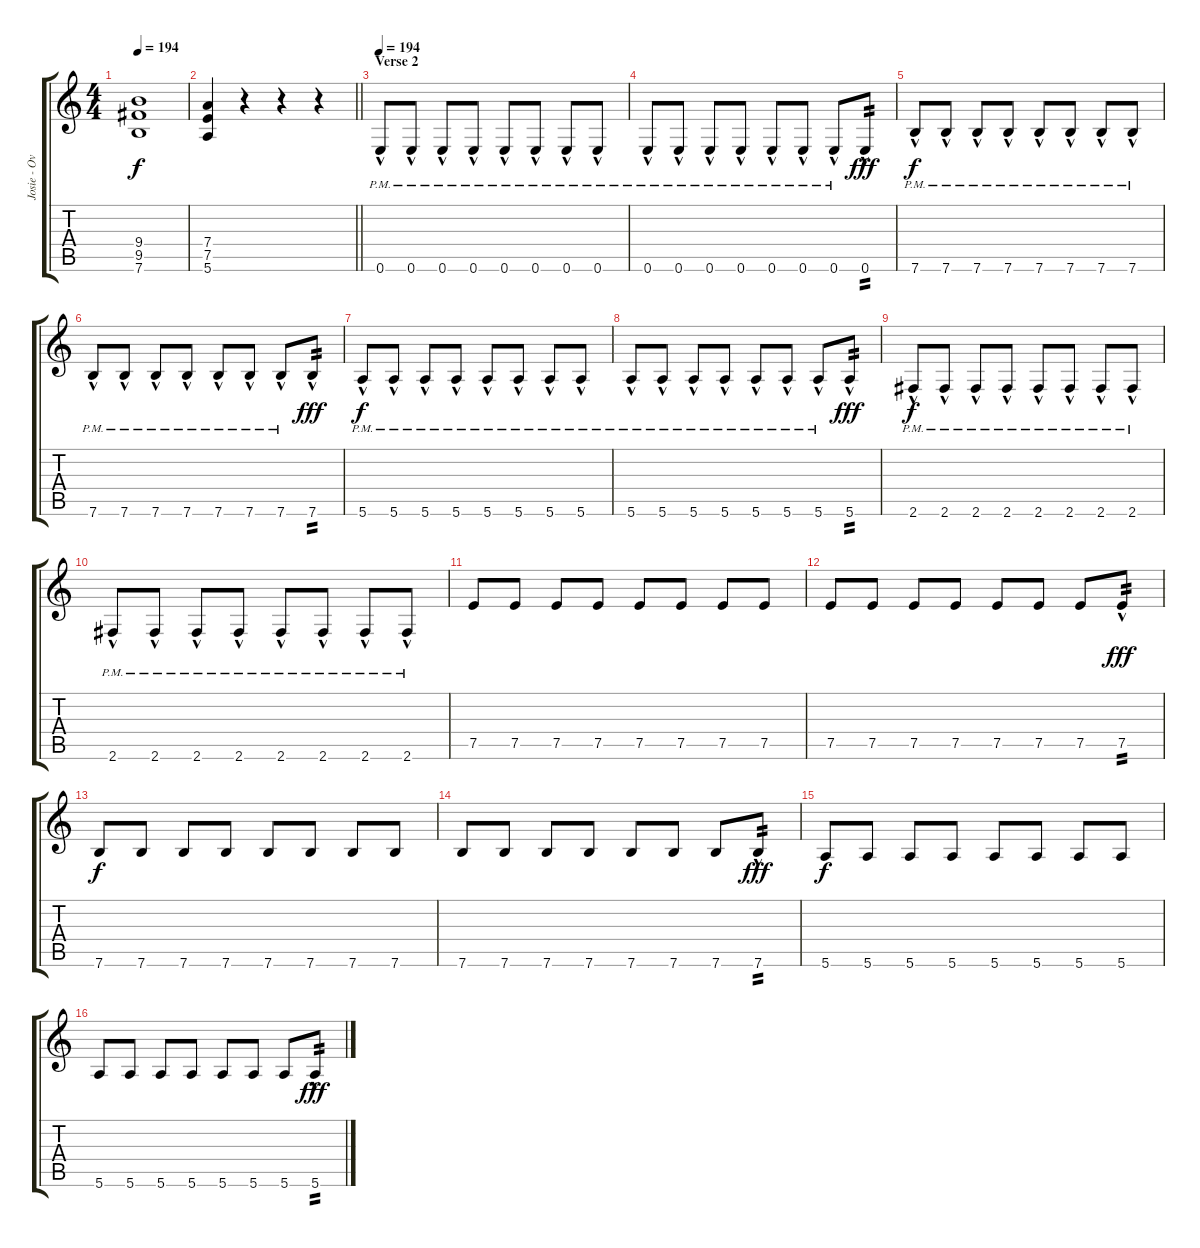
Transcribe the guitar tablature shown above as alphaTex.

\track ("Josie - Overdub Guitar" "Josie - Ov") {instrument overdrivenguitar}
\staff {score tabs}
\tuning (E4 B3 G3 D3 A2 E2) {hide}
\ts (4 4)
\tempo 194
\clef g2
\ks c
(9.4 9.5 7.6).1{dy f} |
\barLineRight lightlight
(7.4 7.5 5.6).4 r.4 r.4 r.4 |
\section ("" "Verse 2")
\tempo 194
0.6{hac pm}.8{instrument distortionguitar} 0.6{hac pm}.8 0.6{hac pm}.8 0.6{hac pm}.8 0.6{hac pm}.8 0.6{hac pm}.8 0.6{hac pm}.8 0.6{hac pm}.8 |
0.6{hac pm}.8 0.6{hac pm}.8 0.6{hac pm}.8 0.6{hac pm}.8 0.6{hac pm}.8 0.6{hac pm}.8 0.6{hac pm}.8 0.6{hac}.8{tp 2 dy fff} |
7.6{hac pm}.8{dy f} 7.6{hac pm}.8 7.6{hac pm}.8 7.6{hac pm}.8 7.6{hac pm}.8 7.6{hac pm}.8 7.6{hac pm}.8 7.6{hac pm}.8 |
7.6{hac pm}.8 7.6{hac pm}.8 7.6{hac pm}.8 7.6{hac pm}.8 7.6{hac pm}.8 7.6{hac pm}.8 7.6{hac pm}.8 7.6{hac}.8{tp 2 dy fff} |
5.6{hac pm}.8{dy f} 5.6{hac pm}.8 5.6{hac pm}.8 5.6{hac pm}.8 5.6{hac pm}.8 5.6{hac pm}.8 5.6{hac pm}.8 5.6{hac pm}.8 |
5.6{hac pm}.8 5.6{hac pm}.8 5.6{hac pm}.8 5.6{hac pm}.8 5.6{hac pm}.8 5.6{hac pm}.8 5.6{hac pm}.8 5.6{hac}.8{tp 2 dy fff} |
2.6{hac pm}.8{dy f} 2.6{hac pm}.8 2.6{hac pm}.8 2.6{hac pm}.8 2.6{hac pm}.8 2.6{hac pm}.8 2.6{hac pm}.8 2.6{hac pm}.8 |
2.6{hac pm}.8 2.6{hac pm}.8 2.6{hac pm}.8 2.6{hac pm}.8 2.6{hac pm}.8 2.6{hac pm}.8 2.6{hac pm}.8 2.6{hac pm}.8 |
7.5.8 7.5.8 7.5.8 7.5.8 7.5.8 7.5.8 7.5.8 7.5.8 |
7.5.8 7.5.8 7.5.8 7.5.8 7.5.8 7.5.8 7.5.8 7.5{hac}.8{tp 2 dy fff} |
7.6.8{dy f} 7.6.8 7.6.8 7.6.8 7.6.8 7.6.8 7.6.8 7.6.8 |
7.6.8 7.6.8 7.6.8 7.6.8 7.6.8 7.6.8 7.6.8 7.6{hac}.8{tp 2 dy fff} |
5.6.8{dy f} 5.6.8 5.6.8 5.6.8 5.6.8 5.6.8 5.6.8 5.6.8 |
5.6.8 5.6.8 5.6.8 5.6.8 5.6.8 5.6.8 5.6.8 5.6{hac}.8{tp 2 dy fff}
